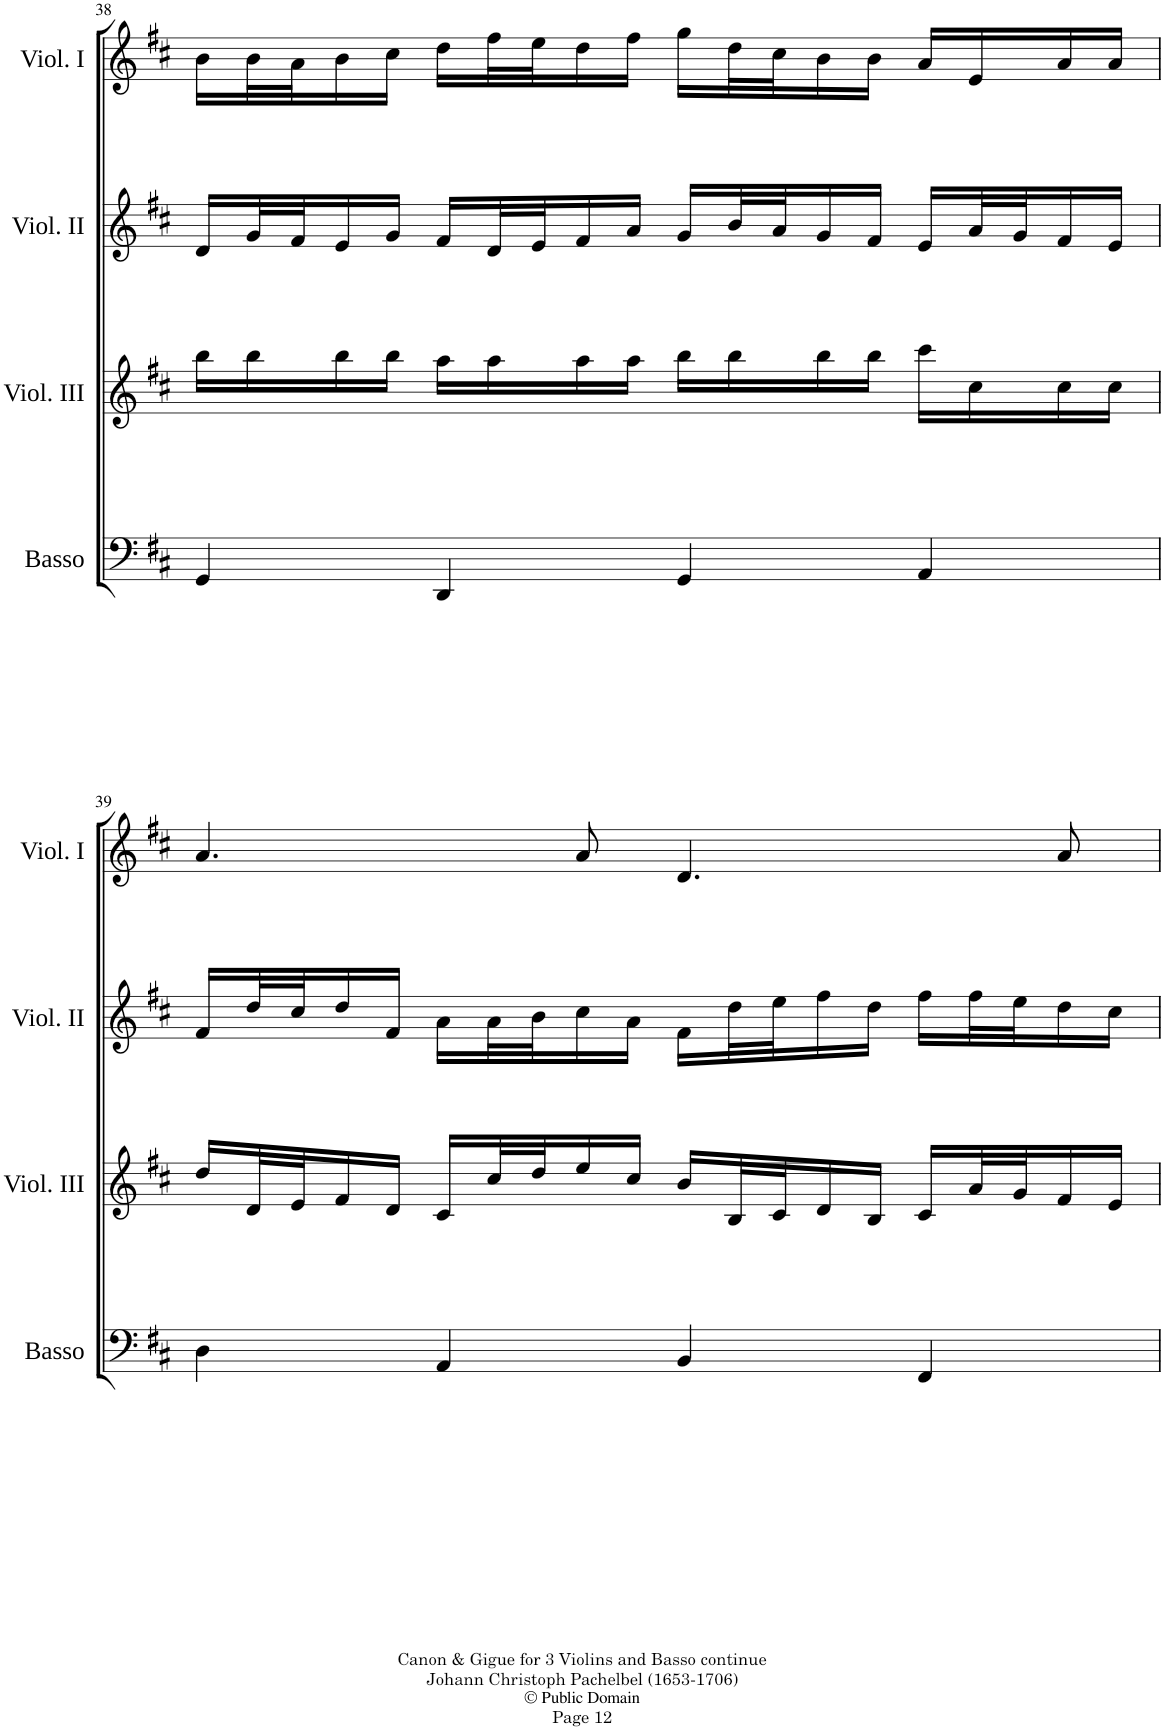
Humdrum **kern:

**kern	**kern	**kern	**kern
*part4	*part3	*part2	*part1
*staff4	*staff3	*staff2	*staff1
*I"Basso	*I"Violino III	*I"Violino II	*I"Violino I
*I'Basso	*I'Viol. III	*I'Viol. II	*I'Viol. I
!!LO:PB:g=z
*clefF4	*clefG2	*clefG2	*clefG2
*k[f#c#]	*k[f#c#]	*k[f#c#]	*k[f#c#]
*M4/4	*M4/4	*M4/4	*M4/4
=38	=38	=38	=38
4GG/	16bb\LL	16d/LL	16b\LL
.	16bb\	32g/L	32b\L
.	.	32f#/J	32a\J
.	16bb\	16e/	16b\
.	16bb\JJ	16g/JJ	16cc#\JJ
4DD/	16aa\LL	16f#/LL	16dd\LL
.	16aa\	32d/L	32ff#\L
.	.	32e/J	32ee\J
.	16aa\	16f#/	16dd\
.	16aa\JJ	16a/JJ	16ff#\JJ
4GG/	16bb\LL	16g/LL	16gg\LL
.	16bb\	32b/L	32dd\L
.	.	32a/J	32cc#\J
.	16bb\	16g/	16b\
.	16bb\JJ	16f#/JJ	16b\JJ
4AA/	16ccc#\LL	16e/LL	16a/LL
.	16cc#\	32a/L	16e/
.	.	32g/J	.
.	16cc#\	16f#/	16a/
.	16cc#\JJ	16e/JJ	16a/JJ
!!LO:LB:g=z
=39	=39	=39	=39
4D\	16dd/LL	16f#/LL	4.a/
.	32d/L	32dd/L	.
.	32e/J	32cc#/J	.
.	16f#/	16dd/	.
.	16d/JJ	16f#/JJ	.
4AA/	16c#/LL	16a\LL	.
.	32cc#/L	32a\L	.
.	32dd/J	32b\J	.
.	16ee/	16cc#\	8a/
.	16cc#/JJ	16a\JJ	.
4BB/	16b/LL	16f#\LL	4.d/
.	32B/L	32dd\L	.
.	32c#/J	32ee\J	.
.	16d/	16ff#\	.
.	16B/JJ	16dd\JJ	.
4FF#/	16c#/LL	16ff#\LL	.
.	32a/L	32ff#\L	.
.	32g/J	32ee\J	.
.	16f#/	16dd\	8a/
.	16e/JJ	16cc#\JJ	.
=	=	=	=
*-	*-	*-	*-
